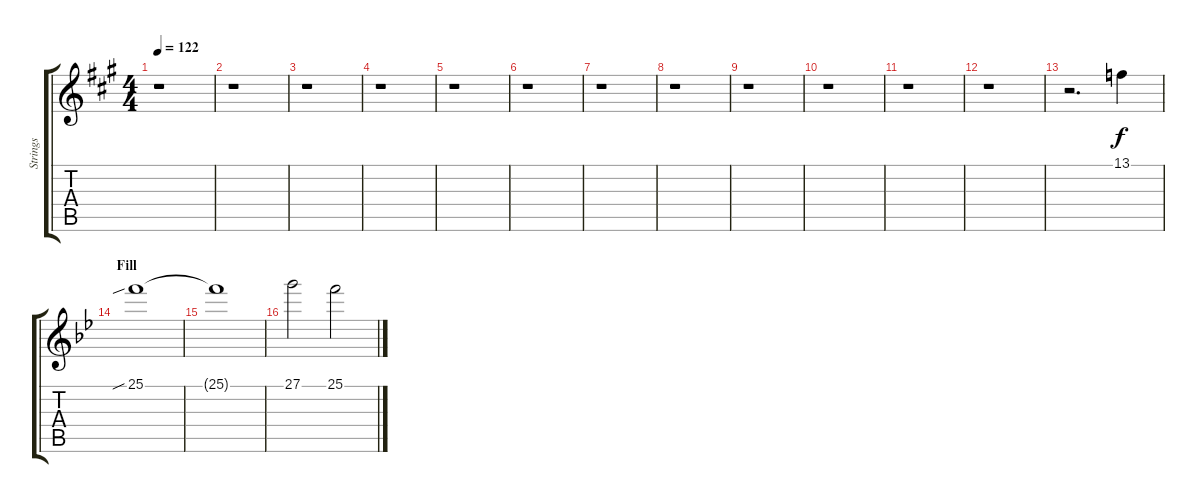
\track ("Strings" "Strings") {instrument stringensemble1}
\staff {score tabs}
\tuning (E4 B3 G3 D3 A2 E2) {hide}
\ts (4 4)
\tempo 122
\clef g2
\ks a
r.1{dy f} |
r.1 |
r.1 |
r.1 |
r.1 |
r.1 |
r.1 |
r.1 |
r.1 |
r.1 |
r.1 |
r.1 |
r.2{d} 13.1.4 |
\section ("" "Fill")
\ks bb
25.1{sib}.1 |
25.1{t}.1 |
27.1.2 25.1.2
